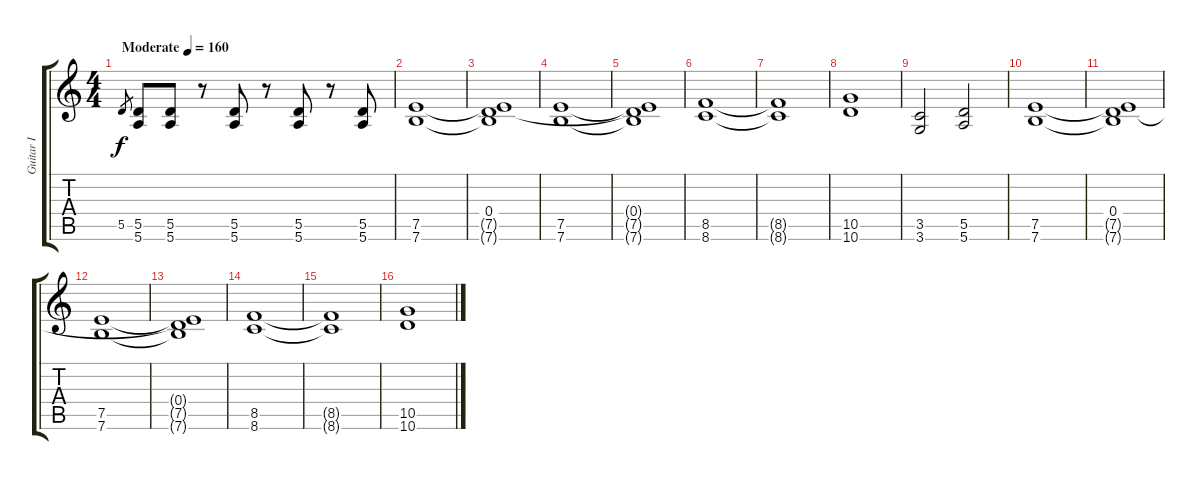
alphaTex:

\track ("Guitar I" "Guitar I") {instrument distortionguitar}
\staff {score tabs}
\tuning (E4 B3 G3 D3 A2 E2) {hide}
\ts (4 4)
\tempo (160 "Moderate")
\clef g2
\ks c
5.5.8{gr dy f instrument distortionguitar} (5.5 5.6).8 (5.5 5.6).8 r.8 (5.5 5.6).8 r.8 (5.5 5.6).8 r.8 (5.5 5.6).8 |
(7.5 7.6).1 |
(0.4 7.5{t} 7.6{t}).1 |
(7.5 7.6).1 |
(0.4{t} 7.5{t} 7.6{t}).1 |
(8.5 8.6).1 |
(8.5{t} 8.6{t}).1 |
(10.5 10.6).1 |
(3.5 3.6).2 (5.5 5.6).2 |
(7.5 7.6).1 |
(0.4 7.5{t} 7.6{t}).1 |
(7.5 7.6).1 |
(0.4{t} 7.5{t} 7.6{t}).1 |
(8.5 8.6).1 |
(8.5{t} 8.6{t}).1 |
(10.5 10.6).1
